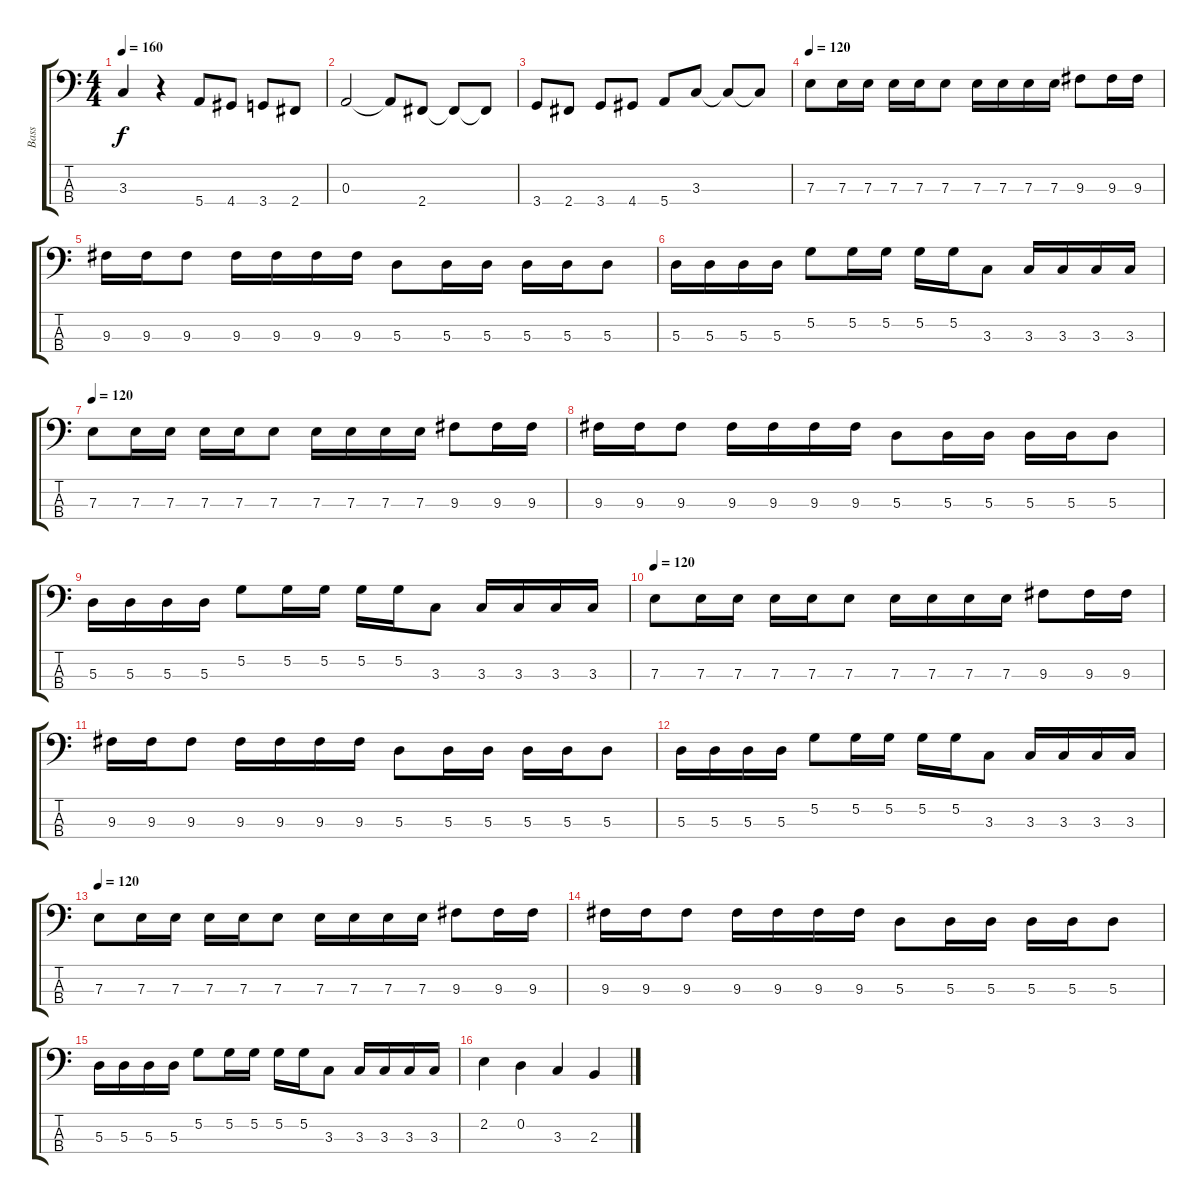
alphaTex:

\track ("Bass" "Bass") {instrument electricbasspick}
\staff {score tabs}
\tuning (G2 D2 A1 E1) {hide}
\ts (4 4)
\tempo 160
\clef f4
\ks c
3.3{t}.4{dy f} r.4 5.4.8 4.4.8 3.4.8 2.4.8 |
0.3.2 0.3{t}.8 2.4.8 2.4{t}.8 2.4{t}.8 |
3.4.8 2.4.8 3.4.8 4.4.8 5.4.8 3.3.8 3.3{t}.8 3.3{t}.8 |
\tempo 120
7.3.8 7.3.16 7.3.16 7.3.16 7.3.16 7.3.8 7.3.16 7.3.16 7.3.16 7.3.16 9.3.8 9.3.16 9.3.16 |
9.3.16 9.3.16 9.3.8 9.3.16 9.3.16 9.3.16 9.3.16 5.3.8 5.3.16 5.3.16 5.3.16 5.3.16 5.3.8 |
5.3.16 5.3.16 5.3.16 5.3.16 5.2.8 5.2.16 5.2.16 5.2.16 5.2.16 3.3.8 3.3.16 3.3.16 3.3.16 3.3.16 |
\tempo 120
7.3.8 7.3.16 7.3.16 7.3.16 7.3.16 7.3.8 7.3.16 7.3.16 7.3.16 7.3.16 9.3.8 9.3.16 9.3.16 |
9.3.16 9.3.16 9.3.8 9.3.16 9.3.16 9.3.16 9.3.16 5.3.8 5.3.16 5.3.16 5.3.16 5.3.16 5.3.8 |
5.3.16 5.3.16 5.3.16 5.3.16 5.2.8 5.2.16 5.2.16 5.2.16 5.2.16 3.3.8 3.3.16 3.3.16 3.3.16 3.3.16 |
\tempo 120
7.3.8 7.3.16 7.3.16 7.3.16 7.3.16 7.3.8 7.3.16 7.3.16 7.3.16 7.3.16 9.3.8 9.3.16 9.3.16 |
9.3.16 9.3.16 9.3.8 9.3.16 9.3.16 9.3.16 9.3.16 5.3.8 5.3.16 5.3.16 5.3.16 5.3.16 5.3.8 |
5.3.16 5.3.16 5.3.16 5.3.16 5.2.8 5.2.16 5.2.16 5.2.16 5.2.16 3.3.8 3.3.16 3.3.16 3.3.16 3.3.16 |
\tempo 120
7.3.8 7.3.16 7.3.16 7.3.16 7.3.16 7.3.8 7.3.16 7.3.16 7.3.16 7.3.16 9.3.8 9.3.16 9.3.16 |
9.3.16 9.3.16 9.3.8 9.3.16 9.3.16 9.3.16 9.3.16 5.3.8 5.3.16 5.3.16 5.3.16 5.3.16 5.3.8 |
5.3.16 5.3.16 5.3.16 5.3.16 5.2.8 5.2.16 5.2.16 5.2.16 5.2.16 3.3.8 3.3.16 3.3.16 3.3.16 3.3.16 |
2.2.4 0.2.4 3.3.4 2.3.4
